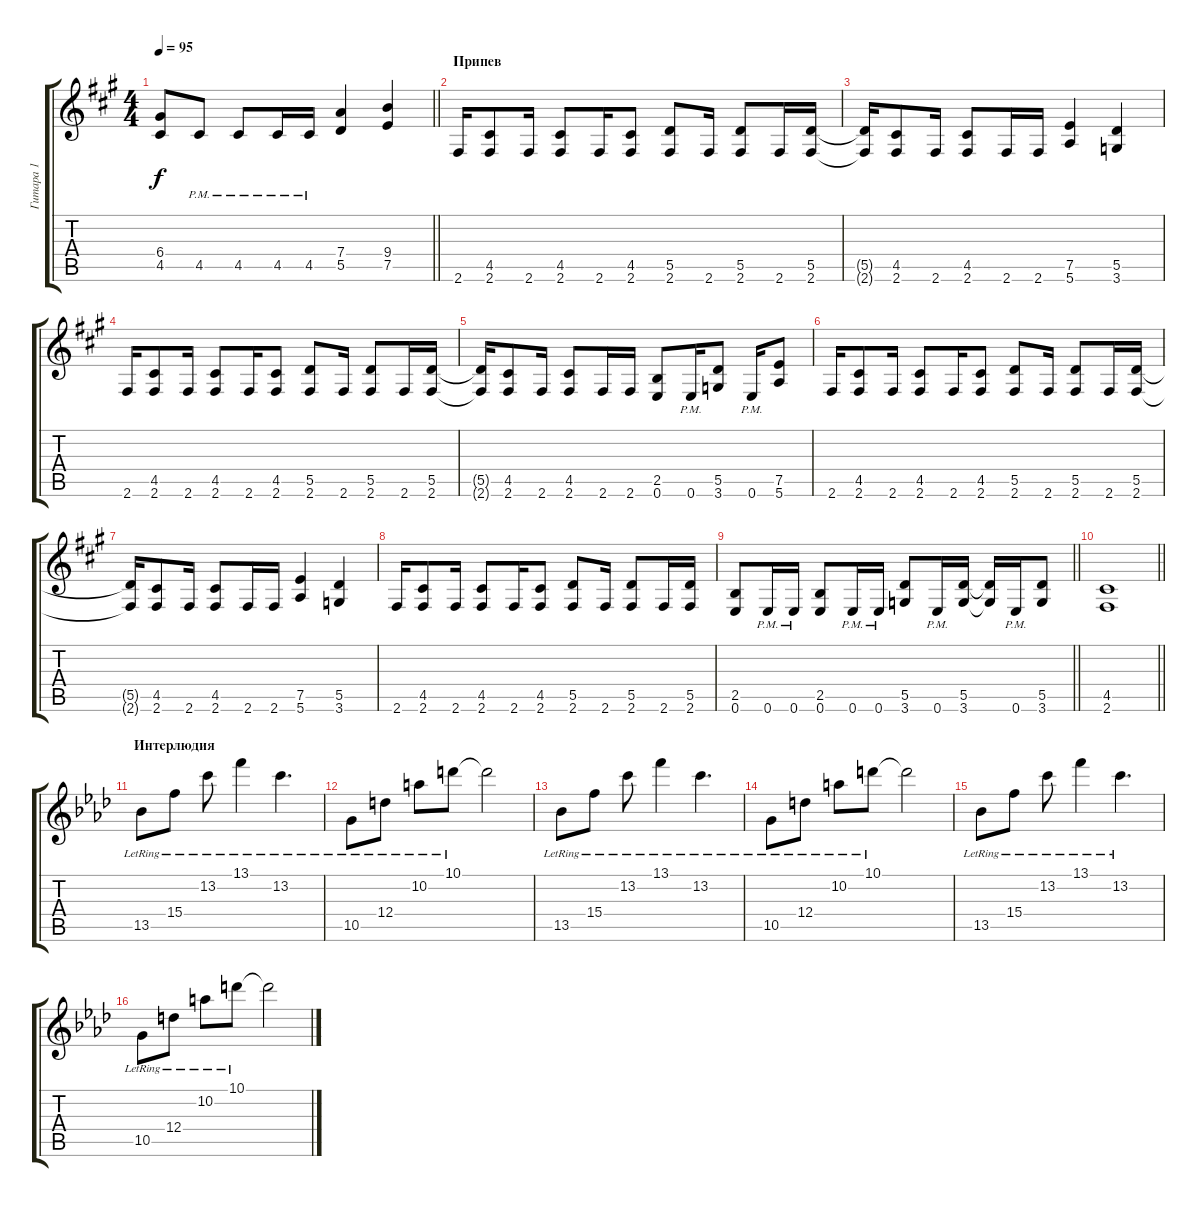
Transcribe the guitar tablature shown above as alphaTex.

\track ("Гитара 1" "Гитара 1") {instrument distortionguitar}
\staff {score tabs}
\tuning (E4 B3 G3 D3 A2 E2) {hide}
\ts (4 4)
\tempo 95
\clef g2
\barLineRight lightlight
\ks a
(6.4 4.5).8{dy f} 4.5{pm}.8 4.5{pm}.8 4.5{pm}.16 4.5{pm}.16 (7.4 5.5).4 (9.4 7.5).4 |
\section ("" "Припев")
2.6.16 (4.5 2.6).8 2.6.16 (4.5 2.6).8 2.6.16 (4.5 2.6).8 (5.5 2.6).8 2.6.16 (5.5 2.6).8 2.6.16 (5.5 2.6).16 |
(5.5{t} 2.6{t}).16 (4.5 2.6).8 2.6.16 (4.5 2.6).8 2.6.16 2.6.16 (7.5 5.6).4 (5.5 3.6).4 |
2.6.16 (4.5 2.6).8 2.6.16 (4.5 2.6).8 2.6.16 (4.5 2.6).8 (5.5 2.6).8 2.6.16 (5.5 2.6).8 2.6.16 (5.5 2.6).16 |
(5.5{t} 2.6{t}).16 (4.5 2.6).8 2.6.16 (4.5 2.6).8 2.6.16 2.6.16 (2.5 0.6).8 0.6{pm}.16 (5.5 3.6).8 0.6{pm}.16 (7.5 5.6).8 |
2.6.16 (4.5 2.6).8 2.6.16 (4.5 2.6).8 2.6.16 (4.5 2.6).8 (5.5 2.6).8 2.6.16 (5.5 2.6).8 2.6.16 (5.5 2.6).16 |
(5.5{t} 2.6{t}).16 (4.5 2.6).8 2.6.16 (4.5 2.6).8 2.6.16 2.6.16 (7.5 5.6).4 (5.5 3.6).4 |
2.6.16 (4.5 2.6).8 2.6.16 (4.5 2.6).8 2.6.16 (4.5 2.6).8 (5.5 2.6).8 2.6.16 (5.5 2.6).8 2.6.16 (5.5 2.6).16 |
\barLineRight lightlight
(2.5 0.6).8 0.6{pm}.16 0.6{pm}.16 (2.5 0.6).8 0.6{pm}.16 0.6{pm}.16 (5.5 3.6).8 0.6{pm}.16 (5.5 3.6).16 (5.5{t} 3.6{t}).16 0.6{pm}.16 (5.5 3.6).8 |
\barLineRight lightlight
(4.5 2.6).1 |
\section ("" "Интерлюдия")
\ks ab
13.5{lr}.8{balance 8 instrument acousticguitarsteel} 15.4{lr}.8 13.2{lr}.8 13.1{lr}.4 13.2{lr}.4{d} |
10.5{lr}.8 12.4{lr}.8 10.2{lr}.8 10.1{lr}.8 10.1{t}.2 |
13.5{lr}.8 15.4{lr}.8 13.2{lr}.8 13.1{lr}.4 13.2{lr}.4{d} |
10.5{lr}.8 12.4{lr}.8 10.2{lr}.8 10.1{lr}.8 10.1{t}.2 |
13.5{lr}.8 15.4{lr}.8 13.2{lr}.8 13.1{lr}.4 13.2{lr}.4{d} |
10.5{lr}.8 12.4{lr}.8 10.2{lr}.8 10.1{lr}.8 10.1{t}.2
